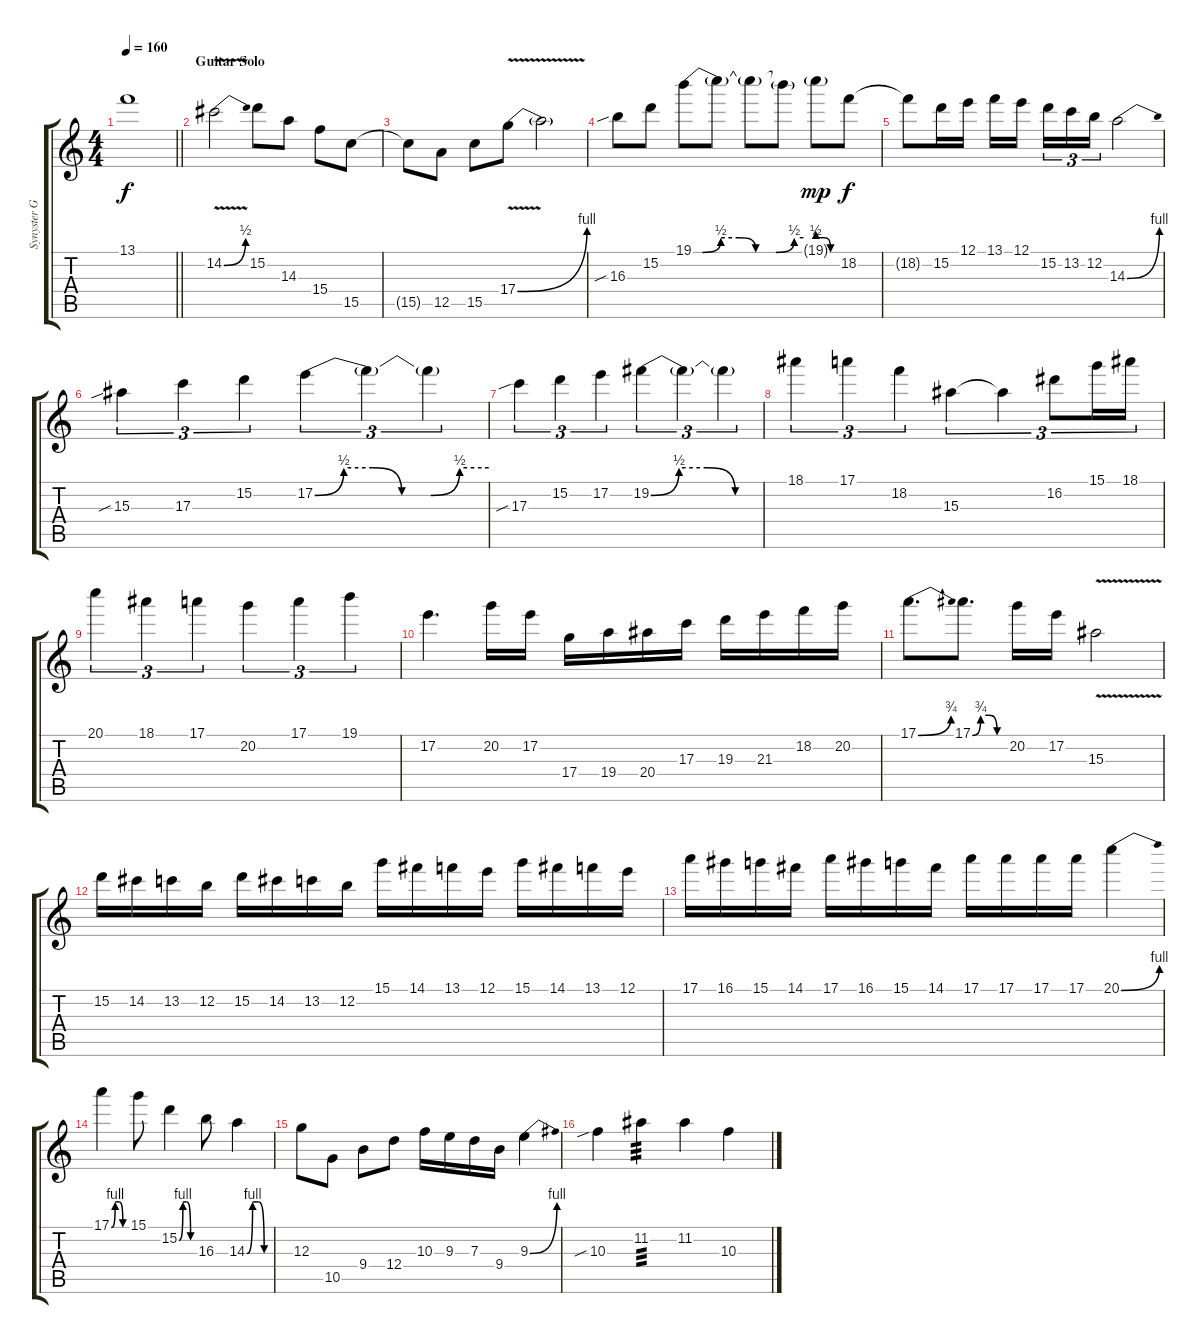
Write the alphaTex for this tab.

\track ("Synyster Gates" "Synyster G") {instrument distortionguitar}
\staff {score tabs}
\tuning (E4 B3 G3 D3 A2 D2) {hide}
\ts (4 4)
\tempo 160
\clef g2
\barLineRight lightlight
\ks c
13.1{t}.1{dy f} |
\section ("" "Guitar Solo")
14.2{be (bend 0 0 60 2) v}.2{volume 16} 15.2.8 14.3.8 15.4.8 15.5.8 |
15.5{t}.8 12.5.8 15.5.8 17.4{be (bend 0 0 60 4) v}.8 17.4{t}.2 |
16.3{sib}.8 15.2.8 19.1{be (custom 0 0 5 0 15 2 25 2 34 0 45 0 55 2 60 2)}.8 19.1{t}.8 19.1{t}.8 19.1{t}.8 19.1{be (custom 0 2 20 2 40 0 60 0) g}.8{dy mp} 18.2.8{dy f} |
18.2{t}.8 15.2.16 12.1.16 13.1.16 12.1.16{beam splitsecondary} 15.2.16{tu (3 2)} 13.2.16{tu (3 2)} 12.2.16{tu (3 2)} 14.3{be (bend 0 0 60 4)}.2 |
15.3{sib}.4{tu (3 2)} 17.3.4{tu (3 2)} 15.2.4{tu (3 2)} 17.2{be (custom 0 0 10 2 20 2 30 0 40 0 50 2 60 2)}.4{tu (3 2)} 17.2{t}.4{tu (3 2)} 17.2{t}.4{tu (3 2)} |
17.3{sib}.4{tu (3 2)} 15.2.4{tu (3 2)} 17.2.4{tu (3 2)} 19.2{be (custom 0 0 15 2 30 2 45 0 60 0)}.4{tu (3 2)} 19.2{t}.4{tu (3 2)} 19.2{t}.4{tu (3 2)} |
18.1.4{tu (3 2)} 17.1.4{tu (3 2)} 18.2.4{tu (3 2)} 15.3.4{tu (3 2)} 15.3{t}.4{tu (3 2)} 16.2.8{tu (3 2)} 15.1.16{tu (3 2)} 18.1.16{tu (3 2)} |
20.1.4{tu (3 2)} 18.1.4{tu (3 2)} 17.1.4{tu (3 2)} 20.2.4{tu (3 2)} 17.1.4{tu (3 2)} 19.1.4{tu (3 2)} |
17.2.4{d} 20.2.16 17.2.16 17.4.16 19.4.16 20.4.16 17.3.16 19.3.16 21.3.16 18.2.16 20.2.16 |
17.1{be (bend 0 0 60 3)}.8{d} 17.1{be (custom 0 0 15 3 30 3 45 0 60 0)}.8{d} 20.2.16 17.2.16 15.3{v}.2 |
15.2.16 14.2.16 13.2.16 12.2.16 15.2.16 14.2.16 13.2.16 12.2.16 15.1.16 14.1.16 13.1.16 12.1.16 15.1.16 14.1.16 13.1.16 12.1.16 |
17.1.16 16.1.16 15.1.16 14.1.16 17.1.16 16.1.16 15.1.16 14.1.16 17.1.16 17.1.16 17.1.16 17.1.16 20.1{be (bend 0 0 60 4)}.4 |
17.1{be (custom 0 0 15 4 30 4 45 0 60 0)}.4 15.1.8 15.2{be (custom 0 0 15 4 30 4 45 0 60 0)}.4 16.3.8 14.3{be (custom 0 0 15 4 30 4 45 0 60 0)}.4 |
12.3.8 10.5.8 9.4.8 12.4.8 10.3.16 9.3.16 7.3.16 9.4.16 9.3{be (bend 0 0 60 4)}.4 |
10.3{sib}.4 11.2.4{tp 3} 11.2.4 10.3{ss}.4
